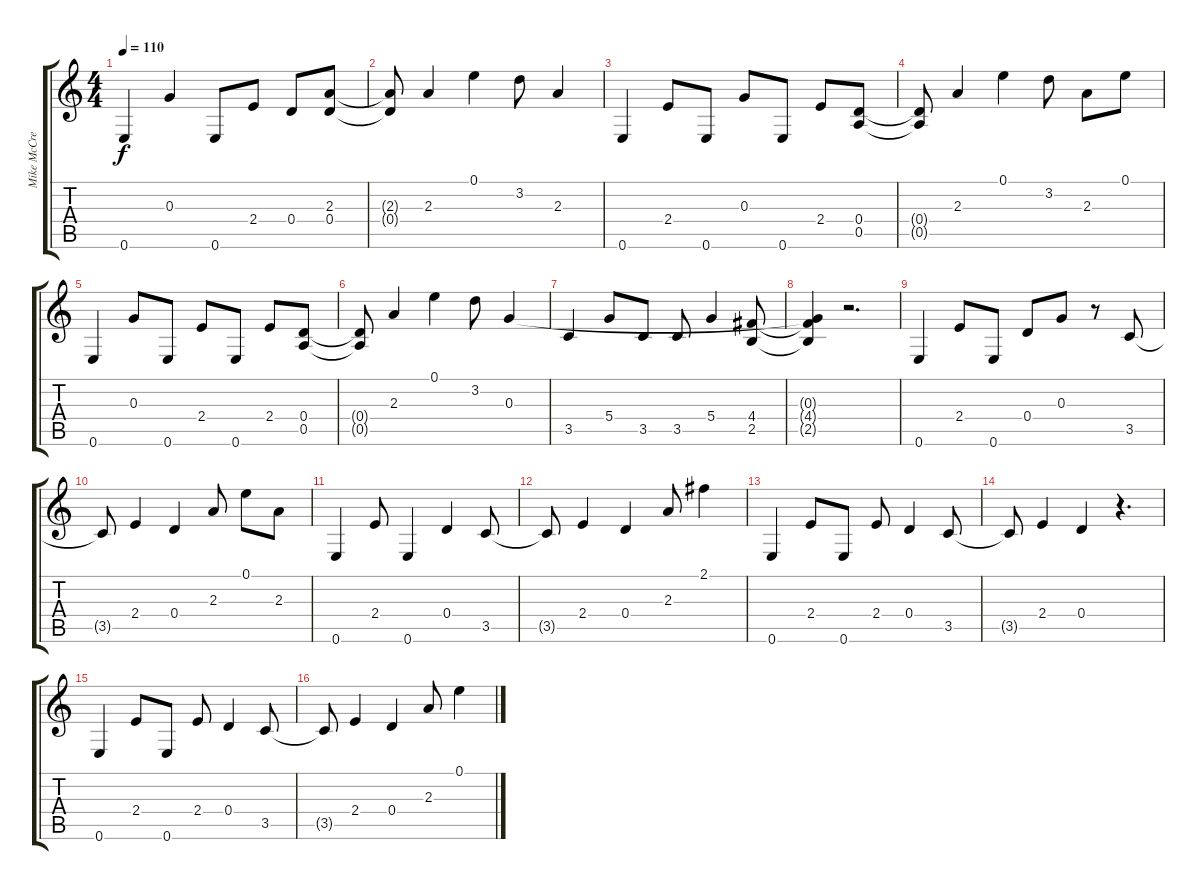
\track ("Mike McCready" "Mike McCre") {instrument acousticguitarsteel}
\staff {score tabs}
\tuning (E4 B3 G3 D3 A2 E2) {hide}
\ts (4 4)
\tempo 110
\clef g2
\ks c
0.6.4{dy f} 0.3.4 0.6.8 2.4.8 0.4.8 (2.3 0.4).8 |
(2.3{t} 0.4{t}).8 2.3.4 0.1.4 3.2.8 2.3.4 |
0.6.4 2.4.8 0.6.8 0.3.8 0.6.8 2.4.8 (0.4 0.5).8 |
(0.4{t} 0.5{t}).8 2.3.4 0.1.4 3.2.8 2.3.8 0.1.8 |
0.6.4 0.3.8 0.6.8 2.4.8 0.6.8 2.4.8 (0.4 0.5).8 |
(0.4{t} 0.5{t}).8 2.3.4 0.1.4 3.2.8 0.3.4 |
3.5.4 5.4.8 3.5.8 3.5.8 5.4.4 (4.4 2.5).8 |
(0.3{t} 4.4{t} 2.5{t}).4 r.2{d} |
0.6.4 2.4.8 0.6.8 0.4.8 0.3.8 r.8 3.5.8 |
3.5{t}.8 2.4.4 0.4.4 2.3.8 0.1.8 2.3.8 |
0.6.4 2.4.8 0.6.4 0.4.4 3.5.8 |
3.5{t}.8 2.4.4 0.4.4 2.3.8 2.1.4 |
0.6.4 2.4.8 0.6.8 2.4.8 0.4.4 3.5.8 |
3.5{t}.8 2.4.4 0.4.4 r.4{d} |
0.6.4 2.4.8 0.6.8 2.4.8 0.4.4 3.5.8 |
3.5{t}.8 2.4.4 0.4.4 2.3.8 0.1.4
